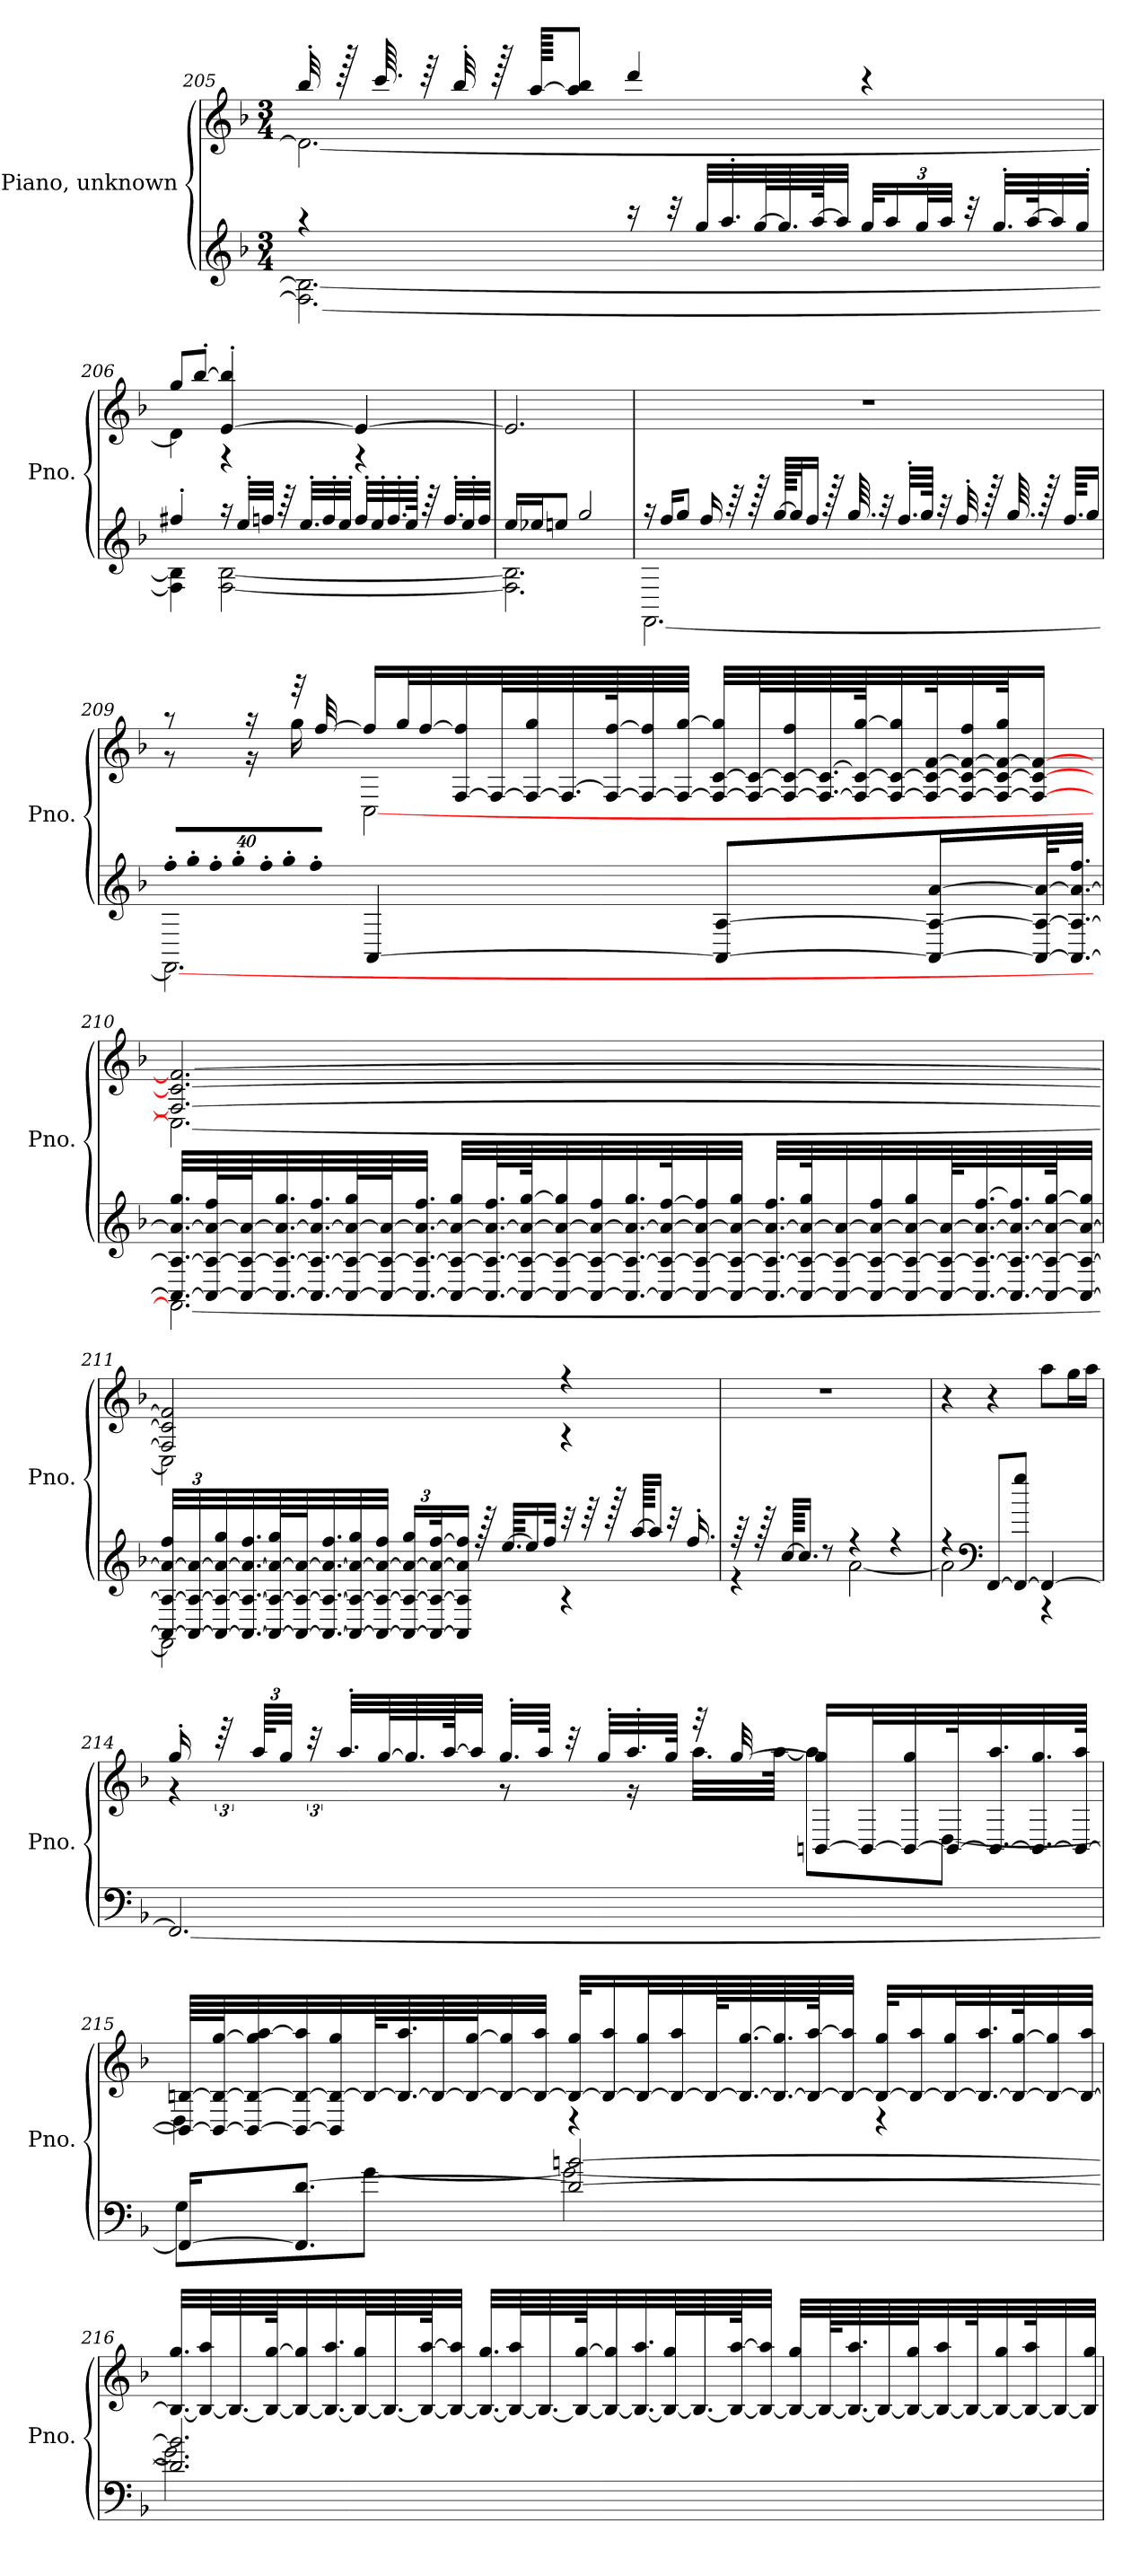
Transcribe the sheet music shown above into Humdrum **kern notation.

**kern	**kern
*part1	*part1
*staff2	*staff1
*I"Piano, unknown	*
*I'Pno.	*
!!LO:LB:g=z
*clefG2	*clefG2
*k[b-]	*k[b-]
*M3/4	*M3/4
=205	=205
*^	*^
4r	2.F\_ 2.B-\_	32bb-'/	2.d\_
.	.	128r	.
.	.	64.ccc/	.
.	.	64r	.
.	.	32bb-'/	.
.	.	128r	.
.	.	[128aa/KKKKL	.
.	.	8aa/] 8bb-/J	.
16r	.	4ddd/	.
32r	.	.	.
32gg/LLL	.	.	.
32.aa'/	.	.	.
[64gg/L	.	.	.
64.gg/]	.	.	.
[128aa/JK	.	.	.
32aa/JJJ]	.	.	.
*Xbrackettup	*	*	*
48gg/KLL	.	4r	.
24aa/	.	.	.
*brackettup	*	*	*
48gg/L	.	.	.
48aa/JJJ	.	.	.
48r	.	.	.
32.gg'/LLL	.	.	.
[64aa/K	.	.	.
32aa/]	.	.	.
32gg'/JJJ	.	.	.
!!LO:LB:g=z	!!
=206	=206	=206	=206
4ff#X'/	4F\] 4B-\]	8gg/L	4d\]
.	.	[8bb-'/J	.
16r	[2F\ [2B-\	[4e/' 4bb-/]'	4r
32ee'/LLL	.	.	.
32ffn/JJJ	.	.	.
64r	.	.	.
32.ee'/LLL	.	.	.
32ff'/	.	.	.
32ee'/JJJ	.	.	.
32ff'/LLL	.	4e/_	4r
32ee'/	.	.	.
32.ff'/	.	.	.
64ee'/JJJk	.	.	.
64r	.	.	.
32.ff'/LLL	.	.	.
32ee'/	.	.	.
32ff/JJJ	.	.	.
*	*	*v	*v
=207	=207	=207
16ee/LL	2.F\] 2.B-\]	2.e/]
16ee-X/J	.	.
8een/J	.	.
2gg/	.	.
!!LO:LB:g=z
=208	=208	=208
16r	[2.FF\	2.r
16ff/KL	.	.
8gg/J	.	.
16ff/	.	.
64r	.	.
128r	.	.
[128gg/KKLLL	.	.
32gg/J]	.	.
16ff/JJ	.	.
128r	.	.
64.gg/	.	.
32r	.	.
32.ff'/LLL	.	.
64gg/JJJk	.	.
32r	.	.
32ff'/	.	.
128r	.	.
64.gg/	.	.
128r	.	.
64.ff/KKLL	.	.
16gg/JJ	.	.
!!LO:LB:g=z
=209	=209	=209
*Xbrackettup	*	*
!LO:N:vis=32	!	!
*	*	*^
640%23ff'/LLL	2.FF\_	8r	8r
!LO:N:vis=32	!	!	!
640%23gg'/	.	.	.
!LO:N:vis=32	!	!	!
640%23ff'/	.	.	.
!LO:N:vis=32	!	!	!
640%23gg'/	.	.	.
.	.	16r	16r
!LO:N:vis=32	!	!	!
640%23ff'/	.	.	.
!LO:N:vis=32	!	!	!
640%23gg'/	.	.	.
.	.	32r	16gg\
!LO:N:vis=32	!	!	!
640%23ff'/JJJ	.	.	.
.	.	[32ff/	.
.	.	16ff/LL]	[2C\
[4AA/	.	.	.
.	.	32gg/L	.
.	.	[32ff/	.
.	.	[32F/ 32ff/]	.
.	.	64F/L_	.
.	.	64F/_ 64gg/	.
.	.	64.F/_	.
.	.	128F/_ [128ff/K	.
.	.	64F/_ 64ff/]	.
.	.	64F/_ [64gg/JJJJ	.
.	.	32F/_ [32c/ 32gg/]LLL	.
8AA/_ [8A/L	.	.	.
.	.	64F/_ 64c/_L	.
.	.	64F/_ 64c/_ 64ff/	.
.	.	64.F/_ 64.c/_	.
.	.	128F/_ 128c/_ [128gg/JK	.
.	.	32F/_ 32c/_ 32gg/]	.
.	.	64F/_ 64c/_ [64f/K	.
16AA/_ 16A/_ [16a/L	.	.	.
.	.	32F/_ 32c/_ 32f/_ 32ff/	.
.	.	64F/_ 64c/_ 64f/_ 64gg/JK	.
.	.	16F/_ 16c/_ 16f/_JJ	.
64AA/_ 64A/_ 64a/_KL	.	.	.
32.AA/_ 32.A/_ 32.a/_ 32.ff/JJJ	.	.	.
.	640ryy	640ryy	640ryy
!!LO:LB:g=z	!!
=210	=210	=210	=210
32.AA/_ 32.A/_ 32.a/_ 32.gg/LLL	2.FF\_	2.F/_ 2.c/_ 2.f/_	2.C\_
64AA/_ 64A/_ 64a/_ 64ff/L	.	.	.
64AA/_ 64A/_ 64a/_J	.	.	.
32.AA/_ 32.A/_ 32.a/_ 32.gg/	.	.	.
32.AA/_ 32.A/_ 32.a/_ 32.ff/	.	.	.
64AA/_ 64A/_ 64a/_ 64gg/L	.	.	.
64AA/_ 64A/_ 64a/_J	.	.	.
32.AA/_ 32.A/_ 32.a/_ 32.ff/JJJ	.	.	.
32AA/_ 32A/_ 32a/_ 32gg/LLL	.	.	.
64.AA/_ 64.A/_ 64.a/_ 64.ff/L	.	.	.
128AA/_ 128A/_ 128a/_ [128gg/JK	.	.	.
32AA/_ 32A/_ 32a/_ 32gg/]	.	.	.
32AA/_ 32A/_ 32a/_ 32ff/	.	.	.
32.AA/_ 32.A/_ 32.a/_ 32.gg/	.	.	.
64AA/_ 64A/_ 64a/_ [64ff/K	.	.	.
32AA/_ 32A/_ 32a/_ 32ff/]	.	.	.
32AA/_ 32A/_ 32a/_ 32gg/JJJ	.	.	.
32.AA/_ 32.A/_ 32.a/_ 32.ff/LLL	.	.	.
64AA/_ 64A/_ 64a/_ 64gg/K	.	.	.
32AA/_ 32A/_ 32a/_	.	.	.
32AA/_ 32A/_ 32a/_ 32ff/	.	.	.
32AA/_ 32A/_ 32a/_ 32gg/	.	.	.
128AA/_ 128A/_ 128a/_KL	.	.	.
64.AA/_ 64.A/_ 64.a/_ [64.ff/	.	.	.
64.AA/_ 64.A/_ 64.a/_ 64.ff/]	.	.	.
128AA/_ 128A/_ 128a/_ [128gg/JK	.	.	.
32AA/_ 32A/_ 32a/_ 32gg/]JJJ	.	.	.
!!LO:PB:g=z	!!
=211	=211	=211	=211
48AA/_ 48A/_ 48a/_ 48ff/LLL	2FF\]	2F/] 2c/] 2f/]	2C\]
48AA/_ 48A/_ 48a/_	.	.	.
48AA/_ 48A/_ 48a/_ 48gg/	.	.	.
32.AA/_ 32.A/_ 32.a/_ 32.ff/	.	.	.
64AA/_ 64A/_ 64a/_ 64gg/L	.	.	.
64AA/_ 64A/_ 64a/_J	.	.	.
32.AA/_ 32.A/_ 32.a/_ 32.ff/	.	.	.
32AA/_ 32A/_ 32a/_ 32gg/	.	.	.
32AA/_ 32A/_ 32a/_ 32ff/JJJ	.	.	.
24AA/_ 24A/_ 24a/_ 24gg/LL	.	.	.
48AA/_ 48A/_ 48a/_ [48ff/K	.	.	.
16AA/] 16A/] 16a/] 16ff/]JJ	.	.	.
128r	.	.	.
[64.ee/KKLL	.	.	.
16ee/]	.	.	.
32ff/JJk	.	.	.
32r	4r	4r	4r
64r	.	.	.
128r	.	.	.
[128aa/KKKLL	.	.	.
16aa/JJ]	.	.	.
32r	.	.	.
16.ff'/	.	.	.
*	*	*v	*v
=212	=212	=212
64r	4r	2.r
128r	.	.
[128cc/KKKLL	.	.
16.cc/JJ]	.	.
8r	.	.
4r	[2a\	.
4r	.	.
!!LO:LB:g=z
=213	=213	=213
4r	2a\]	4r
*clefF4	*	*
[8FF/L	.	4r
8FF/_ 8gg/J	.	.
4FF/_	4r	8aa\L
.	.	16gg\L
.	.	16aa\JJ
*v	*v	*
=214	=214
*	*^
2.FF/_	16gg'/	4r
.	96r	.
.	96aa/KLLL	.
.	48gg/JJJ	.
.	48r	.
.	32.aa'/LLL	.
.	[64gg/L	.
.	64.gg/]	.
.	[128aa/JK	.
.	32aa/JJJ]	.
.	32.gg'/LLL	8r
.	64aa/JJJk	.
.	32r	.
.	32gg'/LLL	.
.	32.aa'/	16r
.	64gg/JJJk	.
.	32r	32.aa\LLL
.	[32gg/	.
.	.	[64aa\JJJk
.	[16BBn/ 16gg/]LL	8aa\L]
.	32BB/L_	.
.	32BB/_ 32gg/	.
.	64BB/K_	[8D\J
.	32.BB/_ 32.aa/	.
.	32.BB/_ 32.gg/	.
.	64BB/_ 64aa/JJJk	.
!!LO:LB:g=z	!!
=215	=215	=215
*^	*	*
16FF/KL_	8G\L	64BB/_ [64Bn/LLLL	4D\]
.	.	64BB/_ 64B/_ [64gg/J	.
.	.	32BB/_ 32B/_ 32gg/] [32aa/	.
8.FF/] [8.d/J	.	32BB/_ 32B/_ 32aa/]	.
.	.	32BB/] 32B/_ 32gg/	.
.	[8g\J	128B/KL_	.
.	.	64.B/_ 64.aa/	.
.	.	64B/_	.
.	.	64B/_ [64gg/J	.
.	.	32B/_ 32gg/]	.
.	.	32B/_ 32aa/JJJ	.
2d/_ [2bn/	2g\_	32B/_ 32gg/KLL	4r
.	.	16B/_ 16aa/	.
.	.	32B/_ 32gg/L	.
.	.	32B/_ 32aa/	.
.	.	128B/KL_	.
.	.	64.B/_ [64.gg/	.
.	.	64.B/_ 64.gg/]	.
.	.	128B/_ [128aa/JK	.
.	.	32B/_ 32aa/]JJJ	.
.	.	32B/_ 32gg/KLL	4r
.	.	16B/_ 16aa/	.
.	.	32B/_ 32gg/L	.
.	.	32.B/_ 32.aa/	.
.	.	64B/_ [64gg/K	.
.	.	32B/_ 32gg/]	.
.	.	32B/_ 32aa/JJJ	.
*	*	*v	*v
!!LO:LB:g=z
=216	=216	=216
2.d/] 2.b/]	2.g\]	32.B/_ 32.gg/LLL
.	.	64B/_ 64aa/L
.	.	64.B/_
.	.	128B/_ [128gg/JK
.	.	32B/_ 32gg/]
.	.	32.B/_ 32.aa/
.	.	64B/_ 64gg/L
.	.	64.B/_
.	.	128B/_ [128aa/JK
.	.	32B/_ 32aa/]JJJ
.	.	32.B/_ 32.gg/LLL
.	.	64B/_ 64aa/L
.	.	64.B/_
.	.	128B/_ [128gg/JK
.	.	32B/_ 32gg/]
.	.	32.B/_ 32.aa/
.	.	64B/_ 64gg/L
.	.	64.B/_
.	.	128B/_ [128aa/JK
.	.	32B/_ 32aa/]JJJ
.	.	32B/_ 32gg/LLL
.	.	128B/KL_
.	.	64.B/_ 64.aa/
.	.	64B/_
.	.	64B/_ 64gg/J
.	.	32B/_ 32aa/
.	.	64B/K_
.	.	32B/_ 32gg/
.	.	64B/_ 64aa/K
.	.	32B/_
.	.	32B/] 32gg/JJJ
*v	*v	*
=	=
*-	*-
